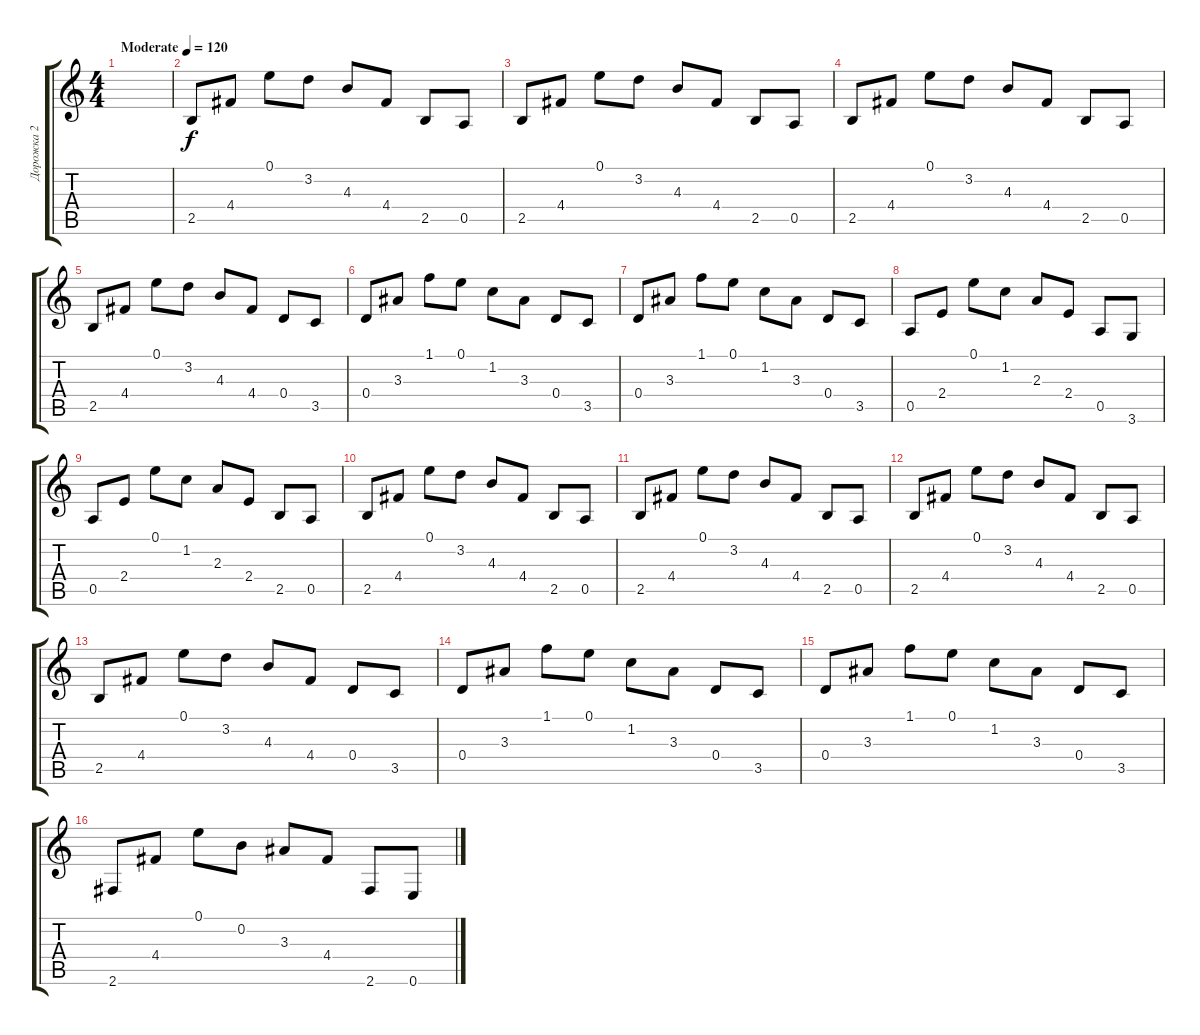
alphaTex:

\track ("Дорожка 2" "Дорожка 2") {instrument acousticguitarnylon bank 19}
\staff {score tabs}
\tuning (E4 B3 G3 D3 A2 E2) {hide}
\ts (4 4)
\tempo (120 "Moderate")
\clef g2
\ks c
|
2.5.8 4.4.8 0.1.8 3.2.8 4.3.8 4.4.8 2.5.8 0.5.8 |
2.5.8 4.4.8 0.1.8 3.2.8 4.3.8 4.4.8 2.5.8 0.5.8 |
2.5.8 4.4.8 0.1.8 3.2.8 4.3.8 4.4.8 2.5.8 0.5.8 |
2.5.8 4.4.8 0.1.8 3.2.8 4.3.8 4.4.8 0.4.8 3.5.8 |
0.4.8 3.3.8 1.1.8 0.1.8 1.2.8 3.3.8 0.4.8 3.5.8 |
0.4.8 3.3.8 1.1.8 0.1.8 1.2.8 3.3.8 0.4.8 3.5.8 |
0.5.8 2.4.8 0.1.8 1.2.8 2.3.8 2.4.8 0.5.8 3.6.8 |
0.5.8 2.4.8 0.1.8 1.2.8 2.3.8 2.4.8 2.5.8 0.5.8 |
2.5.8 4.4.8 0.1.8 3.2.8 4.3.8 4.4.8 2.5.8 0.5.8 |
2.5.8 4.4.8 0.1.8 3.2.8 4.3.8 4.4.8 2.5.8 0.5.8 |
2.5.8 4.4.8 0.1.8 3.2.8 4.3.8 4.4.8 2.5.8 0.5.8 |
2.5.8 4.4.8 0.1.8 3.2.8 4.3.8 4.4.8 0.4.8 3.5.8 |
0.4.8 3.3.8 1.1.8 0.1.8 1.2.8 3.3.8 0.4.8 3.5.8 |
0.4.8 3.3.8 1.1.8 0.1.8 1.2.8 3.3.8 0.4.8 3.5.8 |
2.6.8 4.4.8 0.1.8 0.2.8 3.3.8 4.4.8 2.6.8 0.6.8
